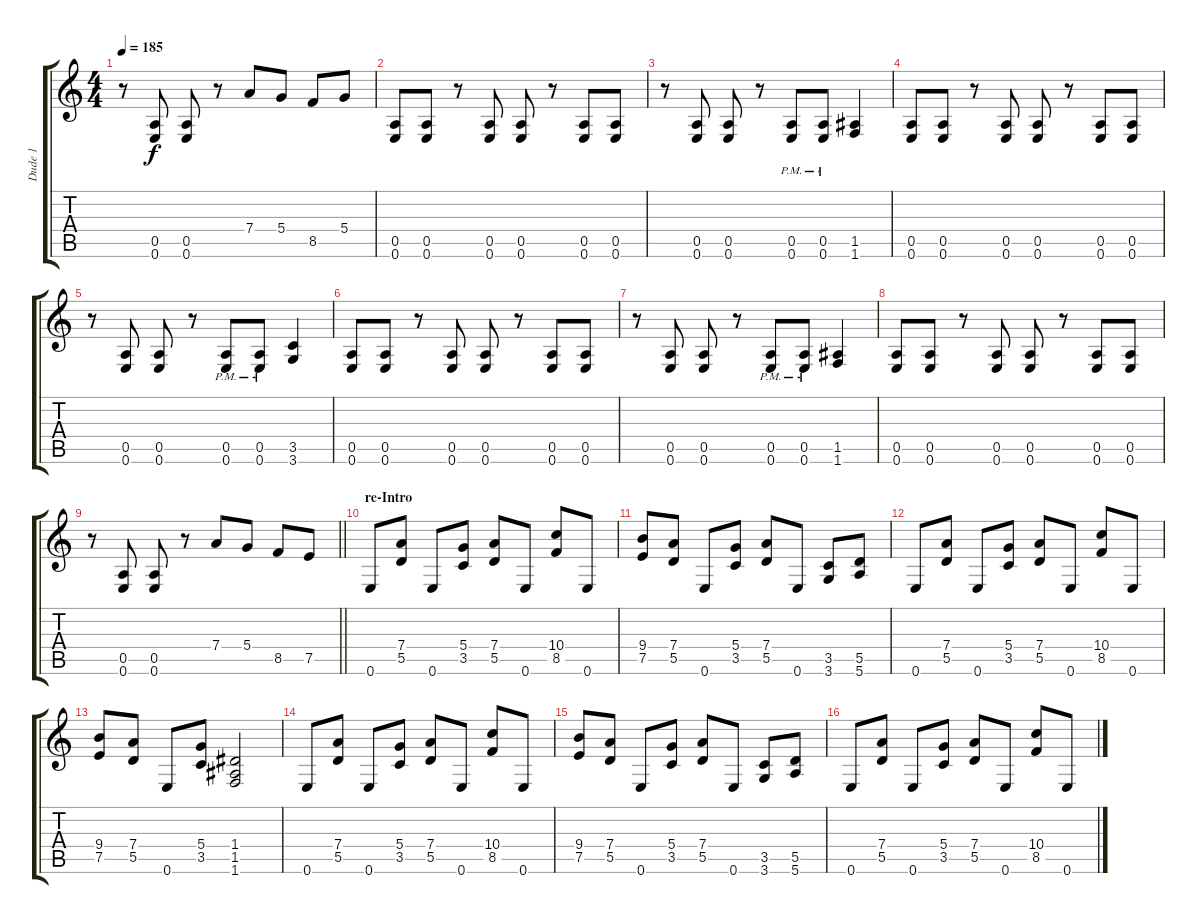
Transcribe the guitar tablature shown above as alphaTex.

\track ("Dude 1" "Dude 1") {instrument distortionguitar}
\staff {score tabs}
\tuning (E4 B3 G3 D3 A2 E2) {hide}
\ts (4 4)
\tempo 185
\clef g2
\ks c
r.8{dy f} (0.5 0.6).8 (0.5 0.6).8 r.8 7.4.8 5.4.8 8.5.8 5.4.8 |
(0.5 0.6).8 (0.5 0.6).8 r.8 (0.5 0.6).8 (0.5 0.6).8 r.8 (0.5 0.6).8 (0.5 0.6).8 |
r.8 (0.5 0.6).8 (0.5 0.6).8 r.8 (0.5{pm} 0.6{pm}).8 (0.5{pm} 0.6{pm}).8 (1.5 1.6).4 |
(0.5 0.6).8 (0.5 0.6).8 r.8 (0.5 0.6).8 (0.5 0.6).8 r.8 (0.5 0.6).8 (0.5 0.6).8 |
r.8 (0.5 0.6).8 (0.5 0.6).8 r.8 (0.5{pm} 0.6{pm}).8 (0.5{pm} 0.6{pm}).8 (3.5 3.6).4 |
(0.5 0.6).8 (0.5 0.6).8 r.8 (0.5 0.6).8 (0.5 0.6).8 r.8 (0.5 0.6).8 (0.5 0.6).8 |
r.8 (0.5 0.6).8 (0.5 0.6).8 r.8 (0.5{pm} 0.6{pm}).8 (0.5{pm} 0.6{pm}).8 (1.5 1.6).4 |
(0.5 0.6).8 (0.5 0.6).8 r.8 (0.5 0.6).8 (0.5 0.6).8 r.8 (0.5 0.6).8 (0.5 0.6).8 |
\barLineRight lightlight
r.8 (0.5 0.6).8 (0.5 0.6).8 r.8 7.4.8 5.4.8 8.5.8 7.5.8 |
\section ("" "re-Intro")
0.6.8 (7.4 5.5).8 0.6.8 (5.4 3.5).8 (7.4 5.5).8 0.6.8 (10.4 8.5).8 0.6.8 |
(9.4 7.5).8 (7.4 5.5).8 0.6.8 (5.4 3.5).8 (7.4 5.5).8 0.6.8 (3.5 3.6).8 (5.5 5.6).8 |
0.6.8 (7.4 5.5).8 0.6.8 (5.4 3.5).8 (7.4 5.5).8 0.6.8 (10.4 8.5).8 0.6.8 |
(9.4 7.5).8 (7.4 5.5).8 0.6.8 (5.4 3.5).8 (1.4 1.5 1.6).2 |
0.6.8 (7.4 5.5).8 0.6.8 (5.4 3.5).8 (7.4 5.5).8 0.6.8 (10.4 8.5).8 0.6.8 |
(9.4 7.5).8 (7.4 5.5).8 0.6.8 (5.4 3.5).8 (7.4 5.5).8 0.6.8 (3.5 3.6).8 (5.5 5.6).8 |
0.6.8 (7.4 5.5).8 0.6.8 (5.4 3.5).8 (7.4 5.5).8 0.6.8 (10.4 8.5).8 0.6.8
